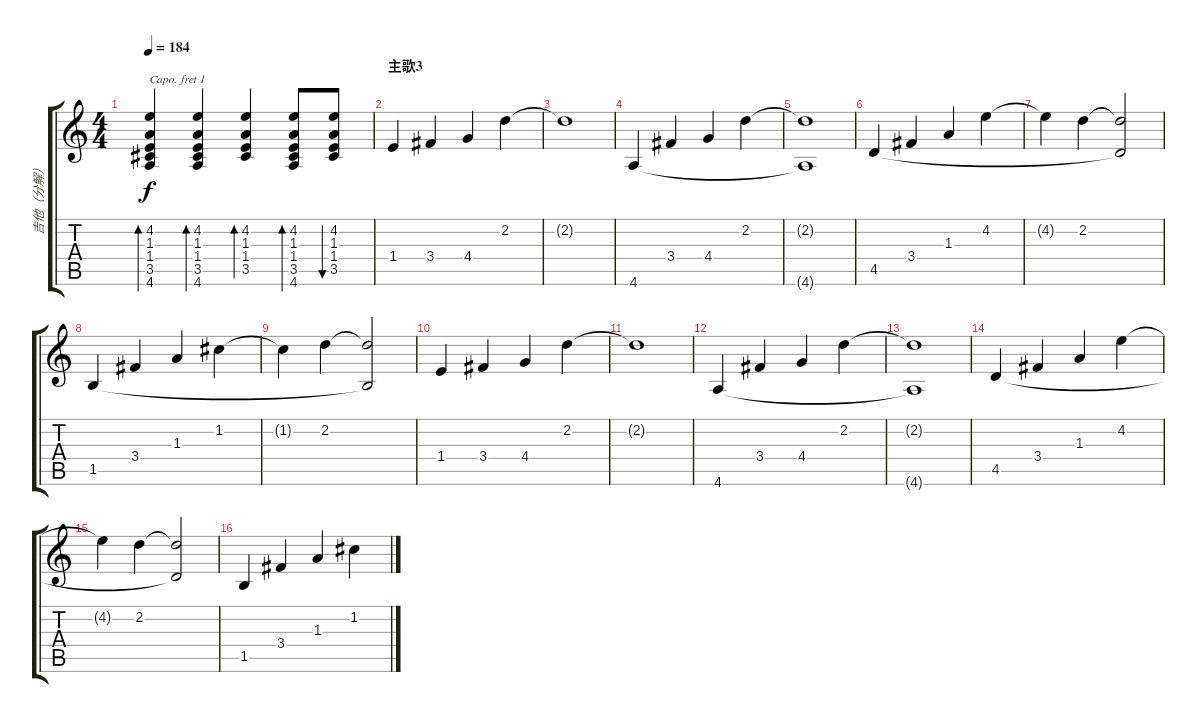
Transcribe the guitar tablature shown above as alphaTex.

\track ("吉他（分解）" "吉他（分解）") {instrument acousticguitarsteel}
\staff {score tabs}
\capo 1
\tuning (E4 B3 G3 D3 A2 E2) {hide}
\ts (4 4)
\tempo 184
\clef g2
\ks c
(4.2 1.3 1.4 3.5 4.6).4{bd 60 dy f} (4.2 1.3 1.4 3.5 4.6).4{bd 60} (4.2 1.3 1.4 3.5).4{bd 60} (4.2 1.3 1.4 3.5 4.6).8{bd 60} (4.2 1.3 1.4 3.5).8{bu 60} |
\section ("" "主歌3")
1.4.4{volume 12} 3.4.4 4.4.4 2.2.4 |
2.2{t}.1 |
4.6.4 3.4.4 4.4.4 2.2.4 |
(2.2{t} 4.6{t}).1 |
4.5.4 3.4.4 1.3.4 4.2.4 |
4.2{t}.4 2.2.4 (2.2{t} 4.5{t}).2 |
1.5.4 3.4.4 1.3.4 1.2.4 |
1.2{t}.4 2.2.4 (2.2{t} 1.5{t}).2 |
1.4.4 3.4.4 4.4.4 2.2.4 |
2.2{t}.1 |
4.6.4 3.4.4 4.4.4 2.2.4 |
(2.2{t} 4.6{t}).1 |
4.5.4 3.4.4 1.3.4 4.2.4 |
4.2{t}.4 2.2.4 (2.2{t} 4.5{t}).2 |
1.5.4 3.4.4 1.3.4 1.2.4
